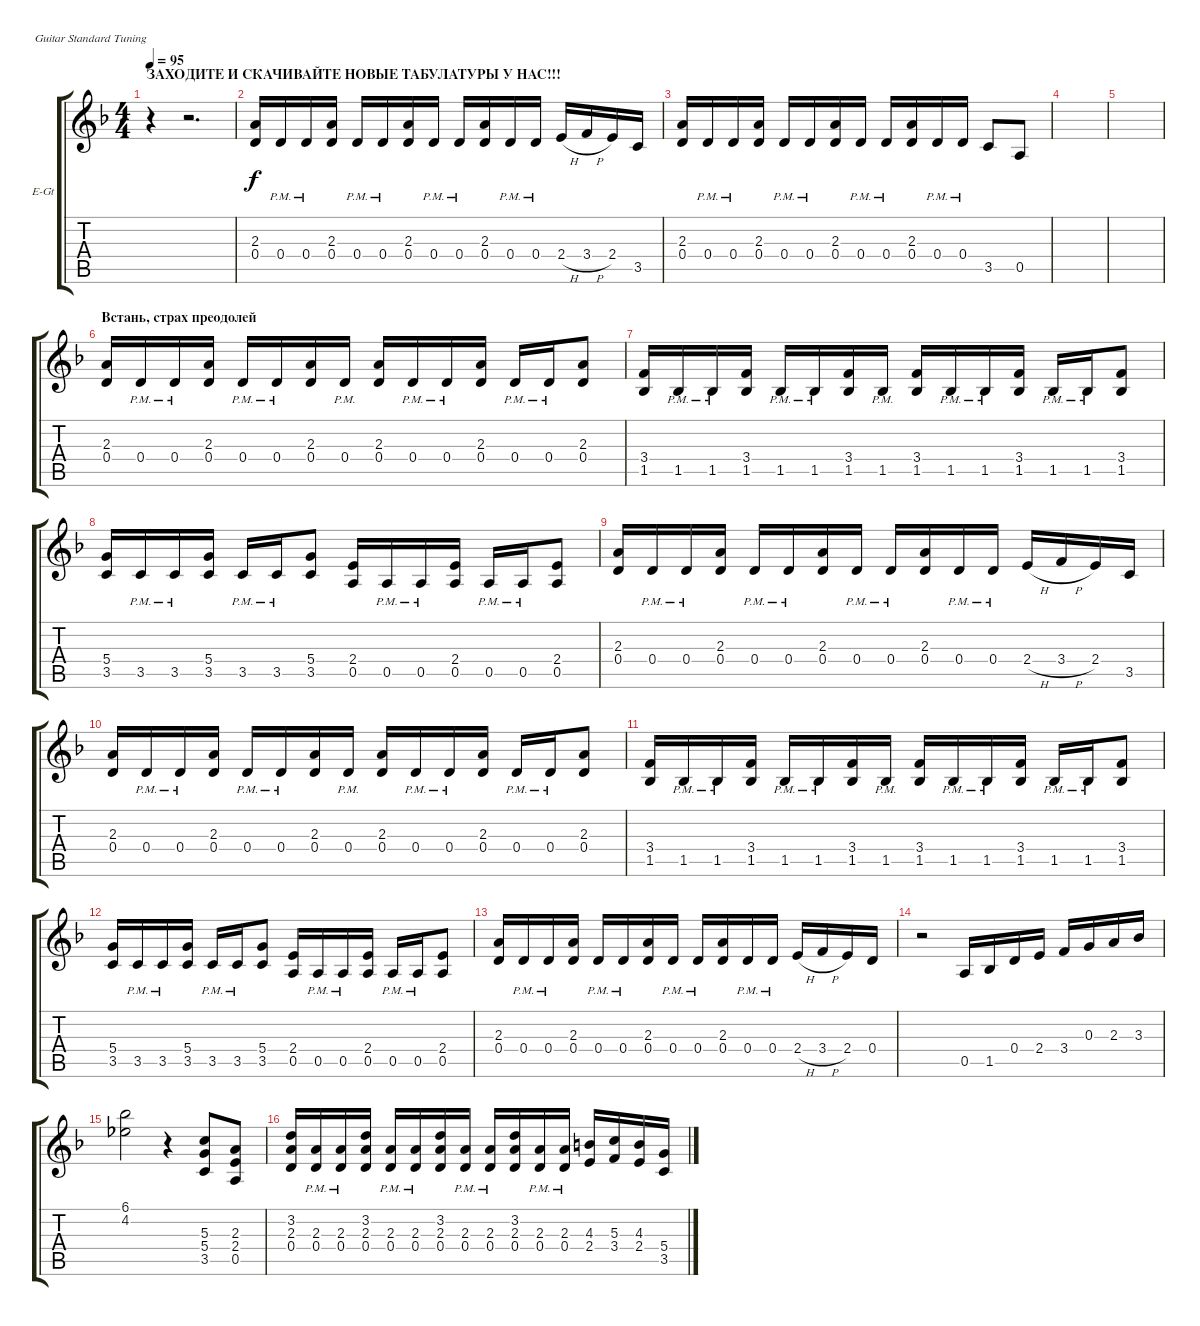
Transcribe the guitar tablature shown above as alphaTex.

\bracketExtendMode groupsimilarinstruments
\firstSystemTrackNameOrientation horizontal
\otherSystemsTrackNameOrientation horizontal
\track ("Андрей Голованов" "E-Gt") {instrument overdrivenguitar}
\staff {score tabs}
\tuning (E4 B3 G3 D3 A2 E2)
\ts (4 4)
\section ("" "ЗАХОДИТЕ И СКАЧИВАЙТЕ НОВЫЕ ТАБУЛАТУРЫ У НАС!!!")
\tempo 95
\clef g2
\scale
0.51004
\ks f
r.4{dy f instrument overdrivenguitar} r.2{d} |
\scale
0.24498 (2.3 0.4).16 0.4{pm}.16 0.4{pm}.16 (2.3 0.4).16 0.4{pm}.16 0.4{pm}.16 (2.3 0.4).16 0.4{pm}.16 0.4{pm}.16 (2.3 0.4).16 0.4{pm}.16 0.4{pm}.16 2.4{h}.16 3.4{h}.16 2.4.16 3.5.16 |
\scale
0.24498 (2.3 0.4).16 0.4{pm}.16 0.4{pm}.16 (2.3 0.4).16 0.4{pm}.16 0.4{pm}.16 (2.3 0.4).16 0.4{pm}.16 0.4{pm}.16 (2.3 0.4).16 0.4{pm}.16 0.4{pm}.16 3.5.8 0.5.8 |
\scale
0.333333 |
\scale
0.333333 |
\section ("" "Встань, страх преодолей")
\scale
0.333333 (2.3 0.4).16 0.4{pm}.16 0.4{pm}.16 (2.3 0.4).16 0.4{pm}.16 0.4{pm}.16 (2.3 0.4).16 0.4{pm}.16 (2.3 0.4).16 0.4{pm}.16 0.4{pm}.16 (2.3 0.4).16 0.4{pm}.16 0.4{pm}.16 (2.3 0.4).8 |
\scale
0.333333 (3.4 1.5).16 1.5{pm}.16 1.5{pm}.16 (3.4 1.5).16 1.5{pm}.16 1.5{pm}.16 (3.4 1.5).16 1.5{pm}.16 (3.4 1.5).16 1.5{pm}.16 1.5{pm}.16 (3.4 1.5).16 1.5{pm}.16 1.5{pm}.16 (3.4 1.5).8 |
\scale
0.333333 (5.4 3.5).16 3.5{pm}.16 3.5{pm}.16 (5.4 3.5).16 3.5{pm}.16 3.5{pm}.16 (5.4 3.5).8 (2.4 0.5).16 0.5{pm}.16 0.5{pm}.16 (2.4 0.5).16 0.5{pm}.16 0.5{pm}.16 (2.4 0.5).8 |
\scale
0.333333 (2.3 0.4).16 0.4{pm}.16 0.4{pm}.16 (2.3 0.4).16 0.4{pm}.16 0.4{pm}.16 (2.3 0.4).16 0.4{pm}.16 0.4{pm}.16 (2.3 0.4).16 0.4{pm}.16 0.4{pm}.16 2.4{h}.16 3.4{h}.16 2.4.16 3.5.16 |
\scale
0.333333 (2.3 0.4).16 0.4{pm}.16 0.4{pm}.16 (2.3 0.4).16 0.4{pm}.16 0.4{pm}.16 (2.3 0.4).16 0.4{pm}.16 (2.3 0.4).16 0.4{pm}.16 0.4{pm}.16 (2.3 0.4).16 0.4{pm}.16 0.4{pm}.16 (2.3 0.4).8 |
\scale
0.333333 (3.4 1.5).16 1.5{pm}.16 1.5{pm}.16 (3.4 1.5).16 1.5{pm}.16 1.5{pm}.16 (3.4 1.5).16 1.5{pm}.16 (3.4 1.5).16 1.5{pm}.16 1.5{pm}.16 (3.4 1.5).16 1.5{pm}.16 1.5{pm}.16 (3.4 1.5).8 |
\scale
0.333333 (5.4 3.5).16 3.5{pm}.16 3.5{pm}.16 (5.4 3.5).16 3.5{pm}.16 3.5{pm}.16 (5.4 3.5).8 (2.4 0.5).16 0.5{pm}.16 0.5{pm}.16 (2.4 0.5).16 0.5{pm}.16 0.5{pm}.16 (2.4 0.5).8 |
\scale
0.333333 (2.3 0.4).16 0.4{pm}.16 0.4{pm}.16 (2.3 0.4).16 0.4{pm}.16 0.4{pm}.16 (2.3 0.4).16 0.4{pm}.16 0.4{pm}.16 (2.3 0.4).16 0.4{pm}.16 0.4{pm}.16 2.4{h}.16 3.4{h}.16 2.4.16 0.4.16 |
\scale
0.333333 r.2 0.5.16 1.5.16 0.4.16 2.4.16 3.4.16 0.3.16 2.3.16 3.3.16 |
\scale
0.333333 (6.1 4.2).2 r.4 (5.3 5.4 3.5).8 (2.3 2.4 0.5).8 |
\scale
0.333333 (3.2 2.3 0.4).16 (2.3{pm} 0.4{pm}).16 (2.3{pm} 0.4{pm}).16 (3.2 2.3 0.4).16 (2.3{pm} 0.4{pm}).16 (2.3{pm} 0.4{pm}).16 (3.2 2.3 0.4).16 (2.3{pm} 0.4{pm}).16 (2.3{pm} 0.4{pm}).16 (3.2 2.3 0.4).16 (2.3{pm} 0.4{pm}).16 (2.3{pm} 0.4{pm}).16 (4.3 2.4).16 (5.3 3.4).16 (4.3 2.4).16 (5.4 3.5).16
